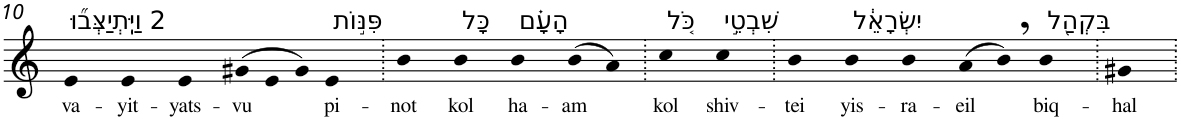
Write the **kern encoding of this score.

**kern	**text
*part1	*part1
*staff1	*staff1
*I"Piano	*
*I'Pno	*
!!LO:PB:g=z
*clefG2	*
*k[]	*
=10	=10
!LO:TX:a:t=2 וַיִּֽתְיַצְּב֞וּ	!
!	!LO:LY:b
4e	va-
!	!LO:LY:b
4e	-yit-
!	!LO:LY:b
4e	-yats-
*Xtuplet	*
!	!LO:LY:b
(>12g#X	-vu
12e	.
12g#)	.
!LO:TX:a:t=פִּנּ֣וֹת	!
!	!LO:LY:b
4e	pi-
=11.	=11.
!	!LO:LY:b
4b	-not
!LO:TX:a:t=כָּל	!
!	!LO:LY:b
4b	kol
!LO:TX:a:t=הָעָ֗ם	!
!	!LO:LY:b
4b	ha-
!	!LO:LY:b
(>8b	-am
8a)	.
=12.	=12.
!LO:TX:a:t=כֹּ֚ל	!
!	!LO:LY:b
4cc	kol
!LO:TX:a:t=שִׁבְטֵ֣י	!
!	!LO:LY:b
4cc	shiv-
=13.	=13.
!	!LO:LY:b
4b	-tei
!LO:TX:a:t=יִשְׂרָאֵ֔ל	!
!	!LO:LY:b
4b	yis-
!	!LO:LY:b
4b	-ra-
!	!LO:LY:b
(>8a	-eil
8b,)	.
!LO:TX:a:t=בִּקְהַ֖ל	!
!	!LO:LY:b
4b	biq-
=14.	=14.
!	!LO:LY:b
4g#X	-hal
=.	=.
*-	*-
